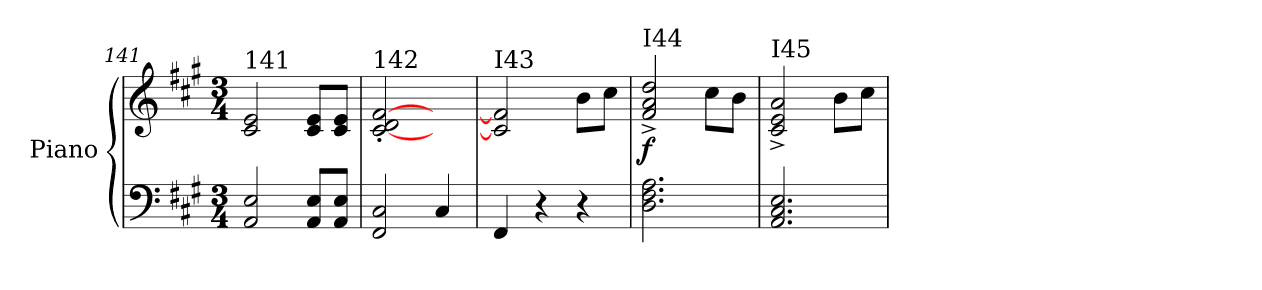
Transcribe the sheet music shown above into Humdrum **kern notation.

**kern	**kern	**dynam
*part1	*part1	*part1
*staff2	*staff1	*staff1/2
*I"Piano	*	*
*I'Pno	*	*
*clefF4	*clefG2	*
*k[f#c#g#]	*k[f#c#g#]	*
*A:	*A:	*
*M3/4	*M3/4	*
=141	=141	=141
!	!LO:TX:a:t=141	!
2AA/ 2E/	2c#/ 2e/	.
8AA/ 8E/L	8c#/ 8e/L	.
8AA/ 8E/J	8c#/ 8e/J	.
=142	=142	=142
*^	*	*
!	!	!LO:TX:a:t=142	!
2ryy	2FF#/ 2C#/	[2c#/' 2d/' [2f#/'	.
4C#/	4ryy	4ryy	.
=143	=143	=143	=143
!	!	!LO:TX:a:t=I43	!
*v	*v	*	*
4FF#/	2c#/] 2f#/]	.
4r	.	.
4r	8b\L	.
.	8cc#\J	.
!!LO:LB:g=z
=144	=144	=144
!	!LO:TX:a:t=I44	!
!	!	!LO:DY:b
2.D\ 2.F#\ 2.A\	2f#/^ 2a/^ 2dd/^	f
.	8cc#\L	.
.	8b\J	.
=145	=145	=145
!	!LO:TX:a:t=I45	!
2.AA/ 2.C#/ 2.E/	2c#/^ 2e/^ 2a/^	.
.	8b\L	.
.	8cc#\J	.
=	=	=
*-	*-	*-
